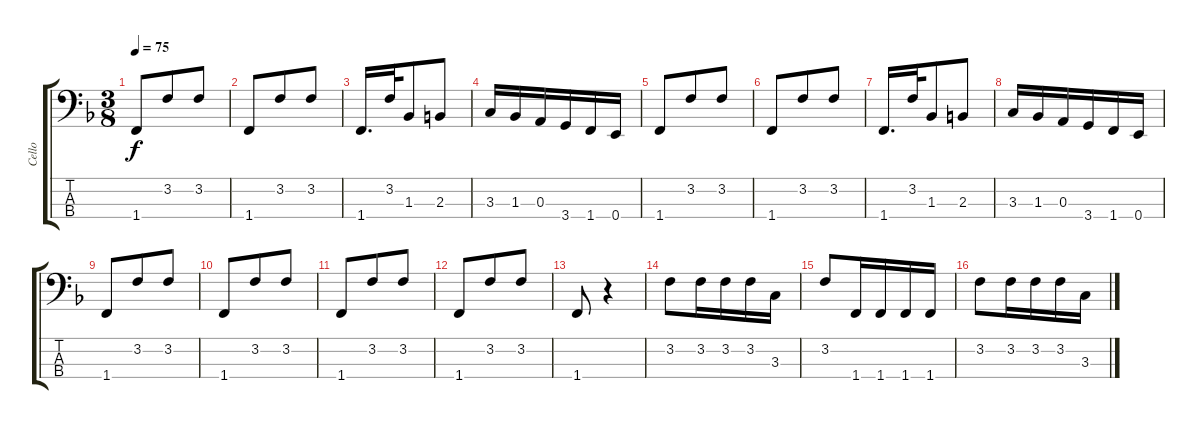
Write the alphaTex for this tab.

\track ("Cello " "Cello ") {instrument acousticbass}
\staff {score tabs}
\tuning (G2 D2 A1 E1) {hide}
\ts (3 8)
\tempo 75
\clef f4
\ks f
1.4.8{dy f instrument acousticbass} 3.2.8 3.2.8 |
1.4.8 3.2.8 3.2.8 |
1.4.16{d} 3.2.32 1.3.8 2.3.8 |
3.3.16 1.3.16 0.3.16 3.4.16 1.4.16 0.4.16 |
1.4.8 3.2.8 3.2.8 |
1.4.8 3.2.8 3.2.8 |
1.4.16{d} 3.2.32 1.3.8 2.3.8 |
3.3.16 1.3.16 0.3.16 3.4.16 1.4.16 0.4.16 |
1.4.8 3.2.8 3.2.8 |
1.4.8 3.2.8 3.2.8 |
1.4.8 3.2.8 3.2.8 |
1.4.8 3.2.8 3.2.8 |
1.4.8 r.4 |
3.2.8 3.2.16 3.2.16 3.2.16 3.3.16 |
3.2.8 1.4.16 1.4.16 1.4.16 1.4.16 |
3.2.8 3.2.16 3.2.16 3.2.16 3.3.16
